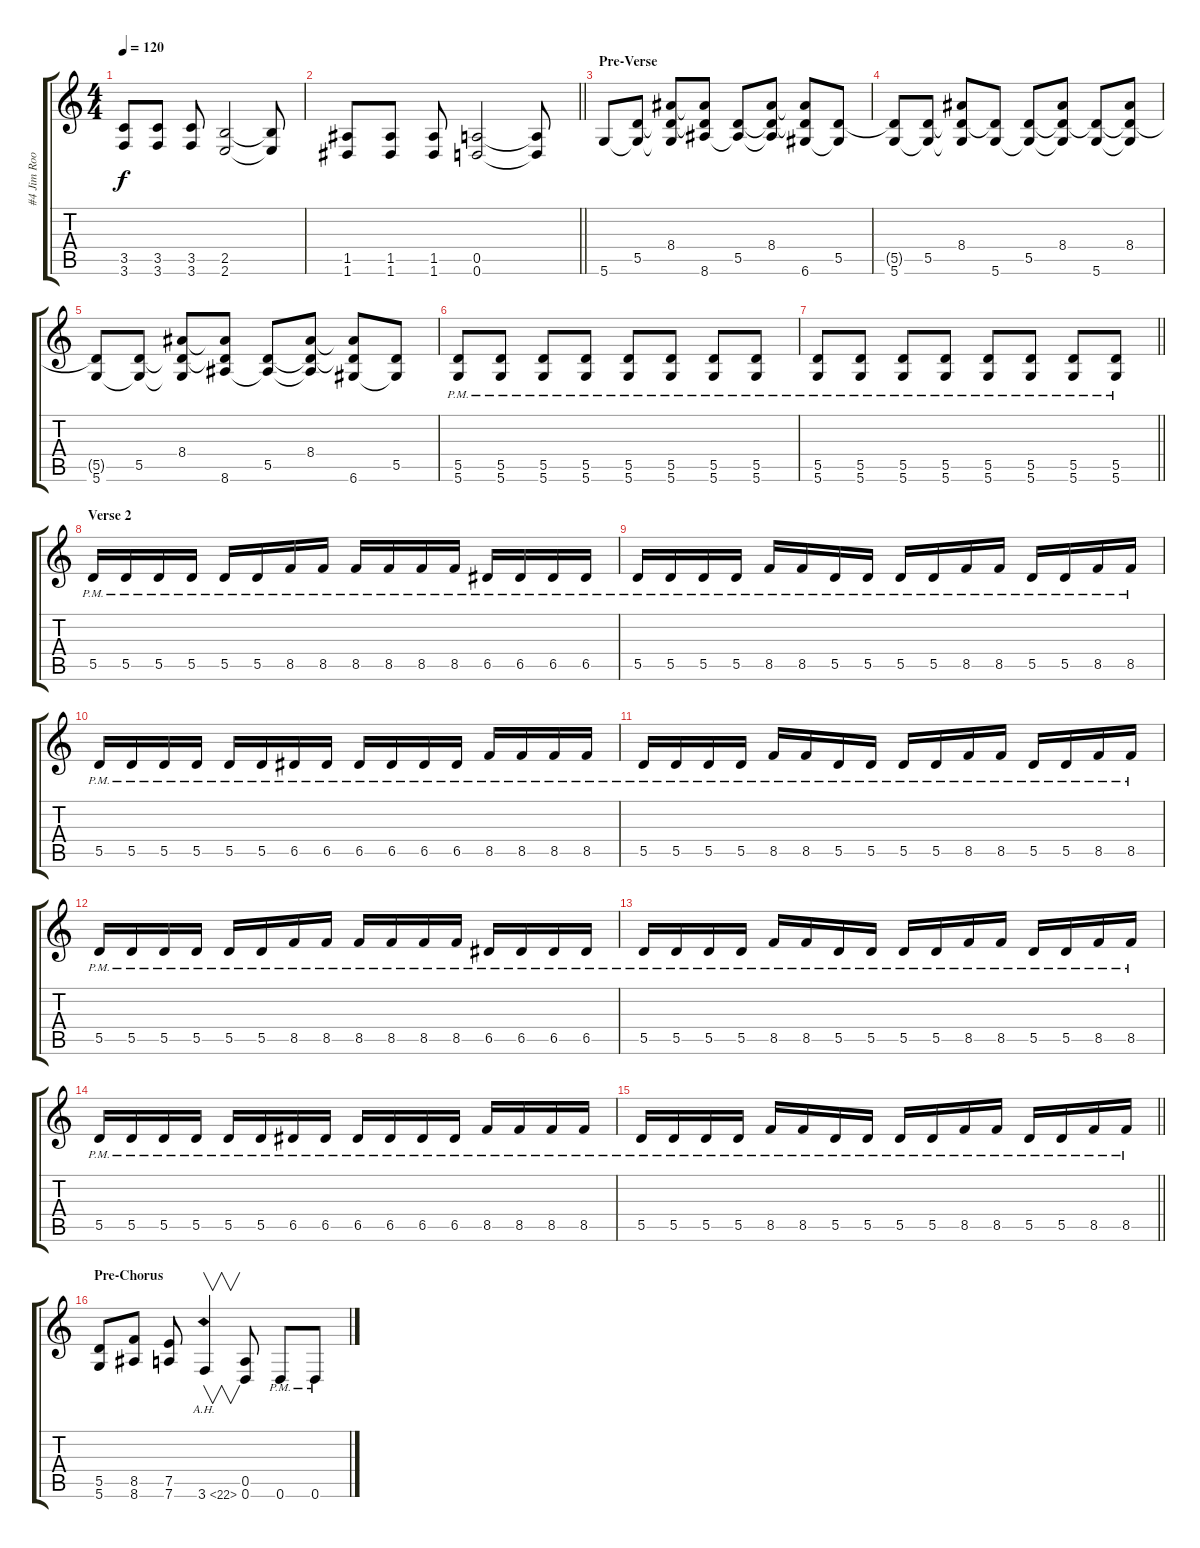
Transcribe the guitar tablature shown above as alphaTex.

\track ("#4 Jim Root" "#4 Jim Roo") {instrument distortionguitar}
\staff {score tabs}
\tuning (E4 B3 G3 D3 A2 D2) {hide}
\ts (4 4)
\tempo 120
\clef g2
\ks c
(3.5 3.6).8{dy f} (3.5 3.6).8 (3.5 3.6).8 (2.5 2.6).2 (2.5{t} 2.6{t}).8 |
\barLineRight lightlight
(1.5 1.6).8 (1.5 1.6).8 (1.5 1.6).8 (0.5 0.6).2 (0.5{t} 0.6{t}).8 |
\section ("" "Pre-Verse")
5.6.8 (5.5 5.6{t}).8 (8.4 5.5{t} 5.6{t}).8 (8.4{t} 5.5{t} 8.6).8 (5.5 8.6{t}).8 (8.4 5.5{t} 8.6{t}).8 (8.4{t} 5.5{t} 6.6).8 (5.5 6.6{t}).8 |
(5.5{t} 5.6).8 (5.5 5.6{t}).8 (8.4 5.5{t} 5.6{t}).8 (5.5{t} 5.6).8 (5.5 5.6{t}).8 (8.4 5.5{t} 5.6{t}).8 (5.5{t} 5.6).8 (8.4 5.5{t} 5.6{t}).8 |
(5.5{t} 5.6).8 (5.5 5.6{t}).8 (8.4 5.5{t} 5.6{t}).8 (8.4{t} 5.5{t} 8.6).8 (5.5 8.6{t}).8 (8.4 5.5{t} 8.6{t}).8 (8.4{t} 5.5{t} 6.6).8 (5.5 6.6{t}).8 |
(5.5{pm} 5.6{pm}).8 (5.5{pm} 5.6{pm}).8 (5.5{pm} 5.6{pm}).8 (5.5{pm} 5.6{pm}).8 (5.5{pm} 5.6{pm}).8 (5.5{pm} 5.6{pm}).8 (5.5{pm} 5.6{pm}).8 (5.5{pm} 5.6{pm}).8 |
\barLineRight lightlight
(5.5{pm} 5.6{pm}).8 (5.5{pm} 5.6{pm}).8 (5.5{pm} 5.6{pm}).8 (5.5{pm} 5.6{pm}).8 (5.5{pm} 5.6{pm}).8 (5.5{pm} 5.6{pm}).8 (5.5{pm} 5.6{pm}).8 (5.5{pm} 5.6{pm}).8 |
\section ("" "Verse 2")
5.5{pm}.16 5.5{pm}.16 5.5{pm}.16 5.5{pm}.16 5.5{pm}.16 5.5{pm}.16 8.5{pm}.16 8.5{pm}.16 8.5{pm}.16 8.5{pm}.16 8.5{pm}.16 8.5{pm}.16 6.5{pm}.16 6.5{pm}.16 6.5{pm}.16 6.5{pm}.16 |
5.5{pm}.16 5.5{pm}.16 5.5{pm}.16 5.5{pm}.16 8.5{pm}.16 8.5{pm}.16 5.5{pm}.16 5.5{pm}.16 5.5{pm}.16 5.5{pm}.16 8.5{pm}.16 8.5{pm}.16 5.5{pm}.16 5.5{pm}.16 8.5{pm}.16 8.5{pm}.16 |
5.5{pm}.16 5.5{pm}.16 5.5{pm}.16 5.5{pm}.16 5.5{pm}.16 5.5{pm}.16 6.5{pm}.16 6.5{pm}.16 6.5{pm}.16 6.5{pm}.16 6.5{pm}.16 6.5{pm}.16 8.5{pm}.16 8.5{pm}.16 8.5{pm}.16 8.5{pm}.16 |
5.5{pm}.16 5.5{pm}.16 5.5{pm}.16 5.5{pm}.16 8.5{pm}.16 8.5{pm}.16 5.5{pm}.16 5.5{pm}.16 5.5{pm}.16 5.5{pm}.16 8.5{pm}.16 8.5{pm}.16 5.5{pm}.16 5.5{pm}.16 8.5{pm}.16 8.5{pm}.16 |
5.5{pm}.16 5.5{pm}.16 5.5{pm}.16 5.5{pm}.16 5.5{pm}.16 5.5{pm}.16 8.5{pm}.16 8.5{pm}.16 8.5{pm}.16 8.5{pm}.16 8.5{pm}.16 8.5{pm}.16 6.5{pm}.16 6.5{pm}.16 6.5{pm}.16 6.5{pm}.16 |
5.5{pm}.16 5.5{pm}.16 5.5{pm}.16 5.5{pm}.16 8.5{pm}.16 8.5{pm}.16 5.5{pm}.16 5.5{pm}.16 5.5{pm}.16 5.5{pm}.16 8.5{pm}.16 8.5{pm}.16 5.5{pm}.16 5.5{pm}.16 8.5{pm}.16 8.5{pm}.16 |
5.5{pm}.16 5.5{pm}.16 5.5{pm}.16 5.5{pm}.16 5.5{pm}.16 5.5{pm}.16 6.5{pm}.16 6.5{pm}.16 6.5{pm}.16 6.5{pm}.16 6.5{pm}.16 6.5{pm}.16 8.5{pm}.16 8.5{pm}.16 8.5{pm}.16 8.5{pm}.16 |
\barLineRight lightlight
5.5{pm}.16 5.5{pm}.16 5.5{pm}.16 5.5{pm}.16 8.5{pm}.16 8.5{pm}.16 5.5{pm}.16 5.5{pm}.16 5.5{pm}.16 5.5{pm}.16 8.5{pm}.16 8.5{pm}.16 5.5{pm}.16 5.5{pm}.16 8.5{pm}.16 8.5{pm}.16 |
\section ("" "Pre-Chorus")
(5.5 5.6).8 (8.5 8.6).8 (7.5 7.6).8 3.6{ah 19}.4{v} (0.5 0.6).8 0.6{pm}.8 0.6{pm}.8
